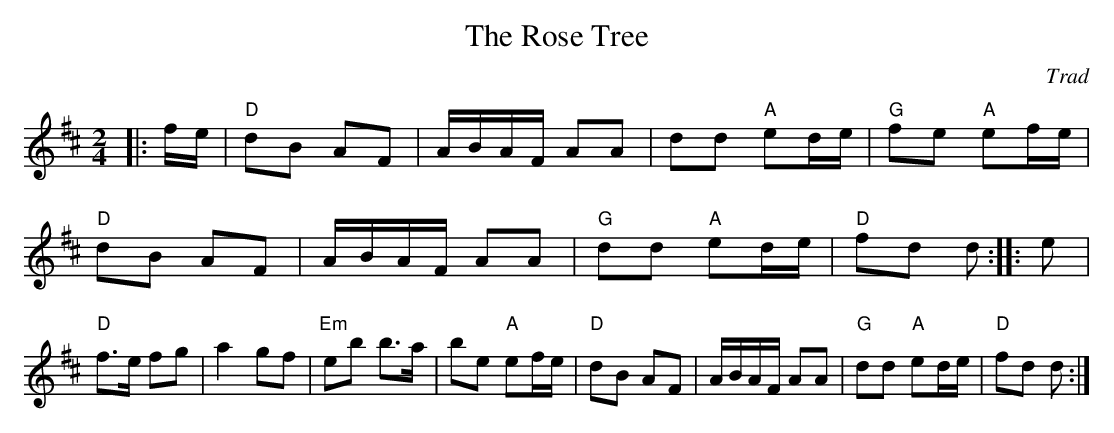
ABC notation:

X:1
T:Rose Tree, The
C:Trad
M:2/4
E:13
L:1/16
K:D
|:fe|"D"d2B2 A2F2|ABAF A2A2|d2d2 "A"e2de|"G"f2e2 "A"e2fe|\
"D"d2B2 A2F2|ABAF A2A2|"G"d2d2 "A"e2de|"D"f2d2 d2::\
e2|"D"f3e f2g2|a4 g2f2|"Em"e2b2 b3a|b2e2 "A"e2fe|\
"D"d2B2 A2F2|ABAF A2A2|"G"d2d2 "A"e2de|"D"f2d2 d2:|**
